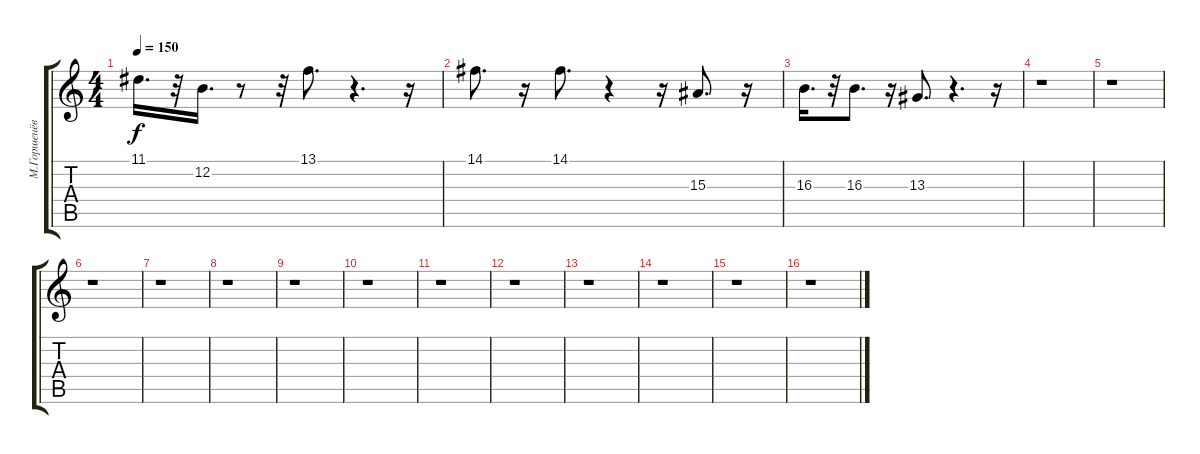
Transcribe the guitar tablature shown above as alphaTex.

\track ("М.Горшенёв" "М.Горшенёв") {instrument lead1square}
\staff {score tabs}
\tuning (E4 B3 G3 D3 A2 D2) {hide}
\ts (4 4)
\tempo 150
\clef g2
\ks c
11.1.16{d dy f} r.32 12.2.16{d} r.8 r.32 13.1.8{d} r.4{d} r.16 |
14.1.8{d} r.16 14.1.8{d} r.4 r.16 15.3.8{d} r.16 |
16.3.16{d} r.32 16.3.8{d} r.16 13.3.8{d} r.4{d} r.16 |
r.1 |
r.1 |
r.1 |
r.1 |
r.1 |
r.1 |
r.1 |
r.1 |
r.1 |
r.1 |
r.1 |
r.1 |
r.1
